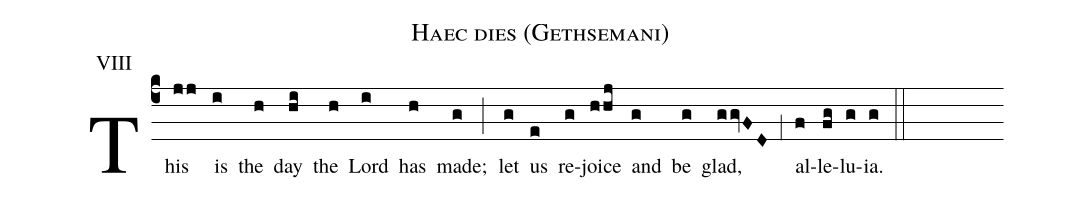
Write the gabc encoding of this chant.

name: Haec dies (Gethsemani);
office-part: In loco responsorii;
annotation: VIII;
%%
(c4)This(jj) is(i) the(h) day(hi) the(h) Lord(i) has(h) made;(g) (;) let(g) us(e) re(g)joice(hhj) and(g) be(g) glad,(ggvFD) (,1) al(f)le(fg)lu(g)ia.(g) (::)
